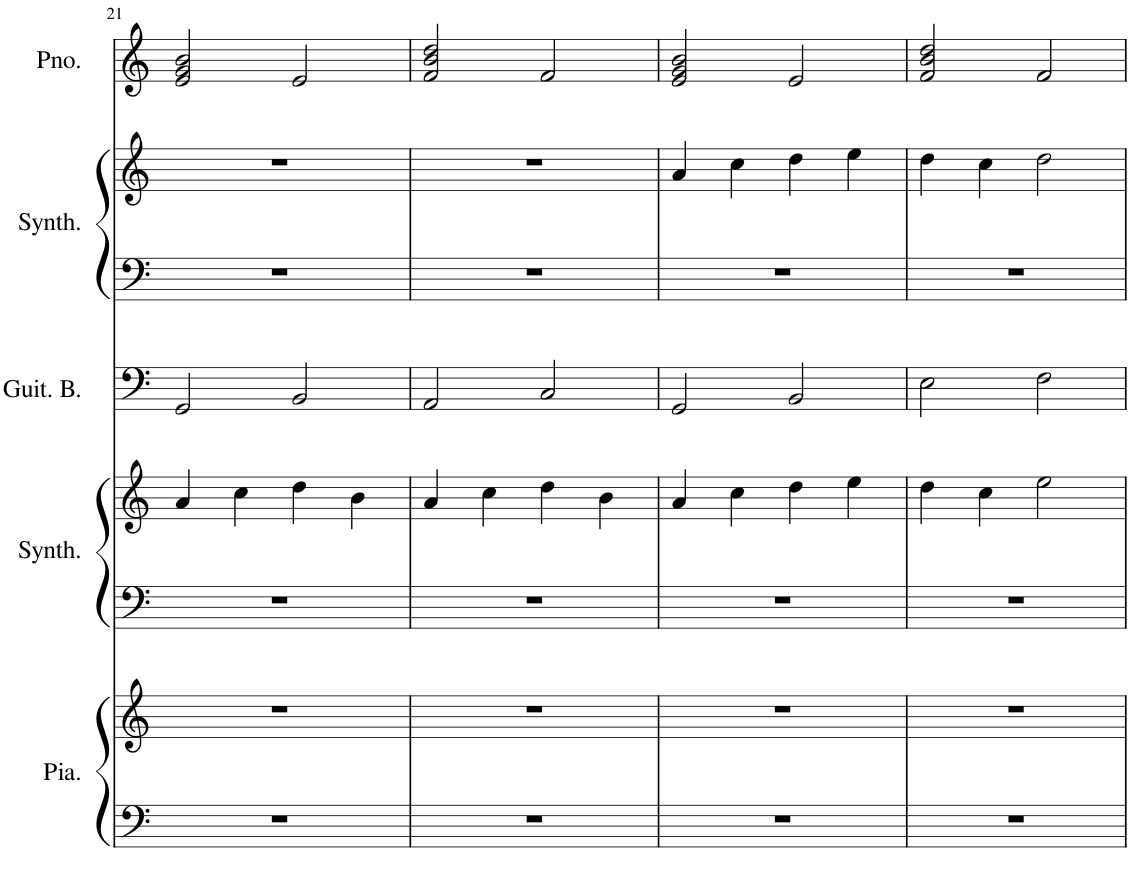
**kern	**kern	**kern	**kern	**kern	**kern	**kern	**kern
*part5	*part5	*part4	*part4	*part3	*part2	*part2	*part1
*staff8	*staff7	*staff6	*staff5	*staff4	*staff3	*staff2	*staff1
*I"Piano	*	*I"Synthétiseur New Age	*	*I"Guitare basse	*I"Synthétiseur brillant	*	*I"Piano
*I'Pia.	*	*I'Synth.	*	*I'Guit. B.	*I'Synth.	*	*I'Pno.
!!LO:PB:g=z
*clefF4	*clefG2	*clefF4	*clefG2	*clefF4	*clefF4	*clefG2	*clefG2
*	*	*	*	*Trd7c12	*	*	*
*k[]	*k[]	*k[]	*k[]	*k[]	*k[]	*k[]	*k[]
*M4/4	*M4/4	*M4/4	*M4/4	*M4/4	*M4/4	*M4/4	*M4/4
=21	=21	=21	=21	=21	=21	=21	=21
1r	1r	1r	4a/	2GG/	1r	1r	2e/ 2g/ 2b/
.	.	.	4cc\	.	.	.	.
.	.	.	4dd\	2BB/	.	.	2e/
.	.	.	4b\	.	.	.	.
=22	=22	=22	=22	=22	=22	=22	=22
1r	1r	1r	4a/	2AA/	1r	1r	2f/ 2b/ 2dd/
.	.	.	4cc\	.	.	.	.
.	.	.	4dd\	2C/	.	.	2f/
.	.	.	4b\	.	.	.	.
=23	=23	=23	=23	=23	=23	=23	=23
1r	1r	1r	4a/	2GG/	1r	4a/	2e/ 2g/ 2b/
.	.	.	4cc\	.	.	4cc\	.
.	.	.	4dd\	2BB/	.	4dd\	2e/
.	.	.	4ee\	.	.	4ee\	.
=24	=24	=24	=24	=24	=24	=24	=24
1r	1r	1r	4dd\	2E\	1r	4dd\	2f/ 2b/ 2dd/
.	.	.	4cc\	.	.	4cc\	.
.	.	.	2ee\	2F\	.	2dd\	2f/
=	=	=	=	=	=	=	=
*-	*-	*-	*-	*-	*-	*-	*-
